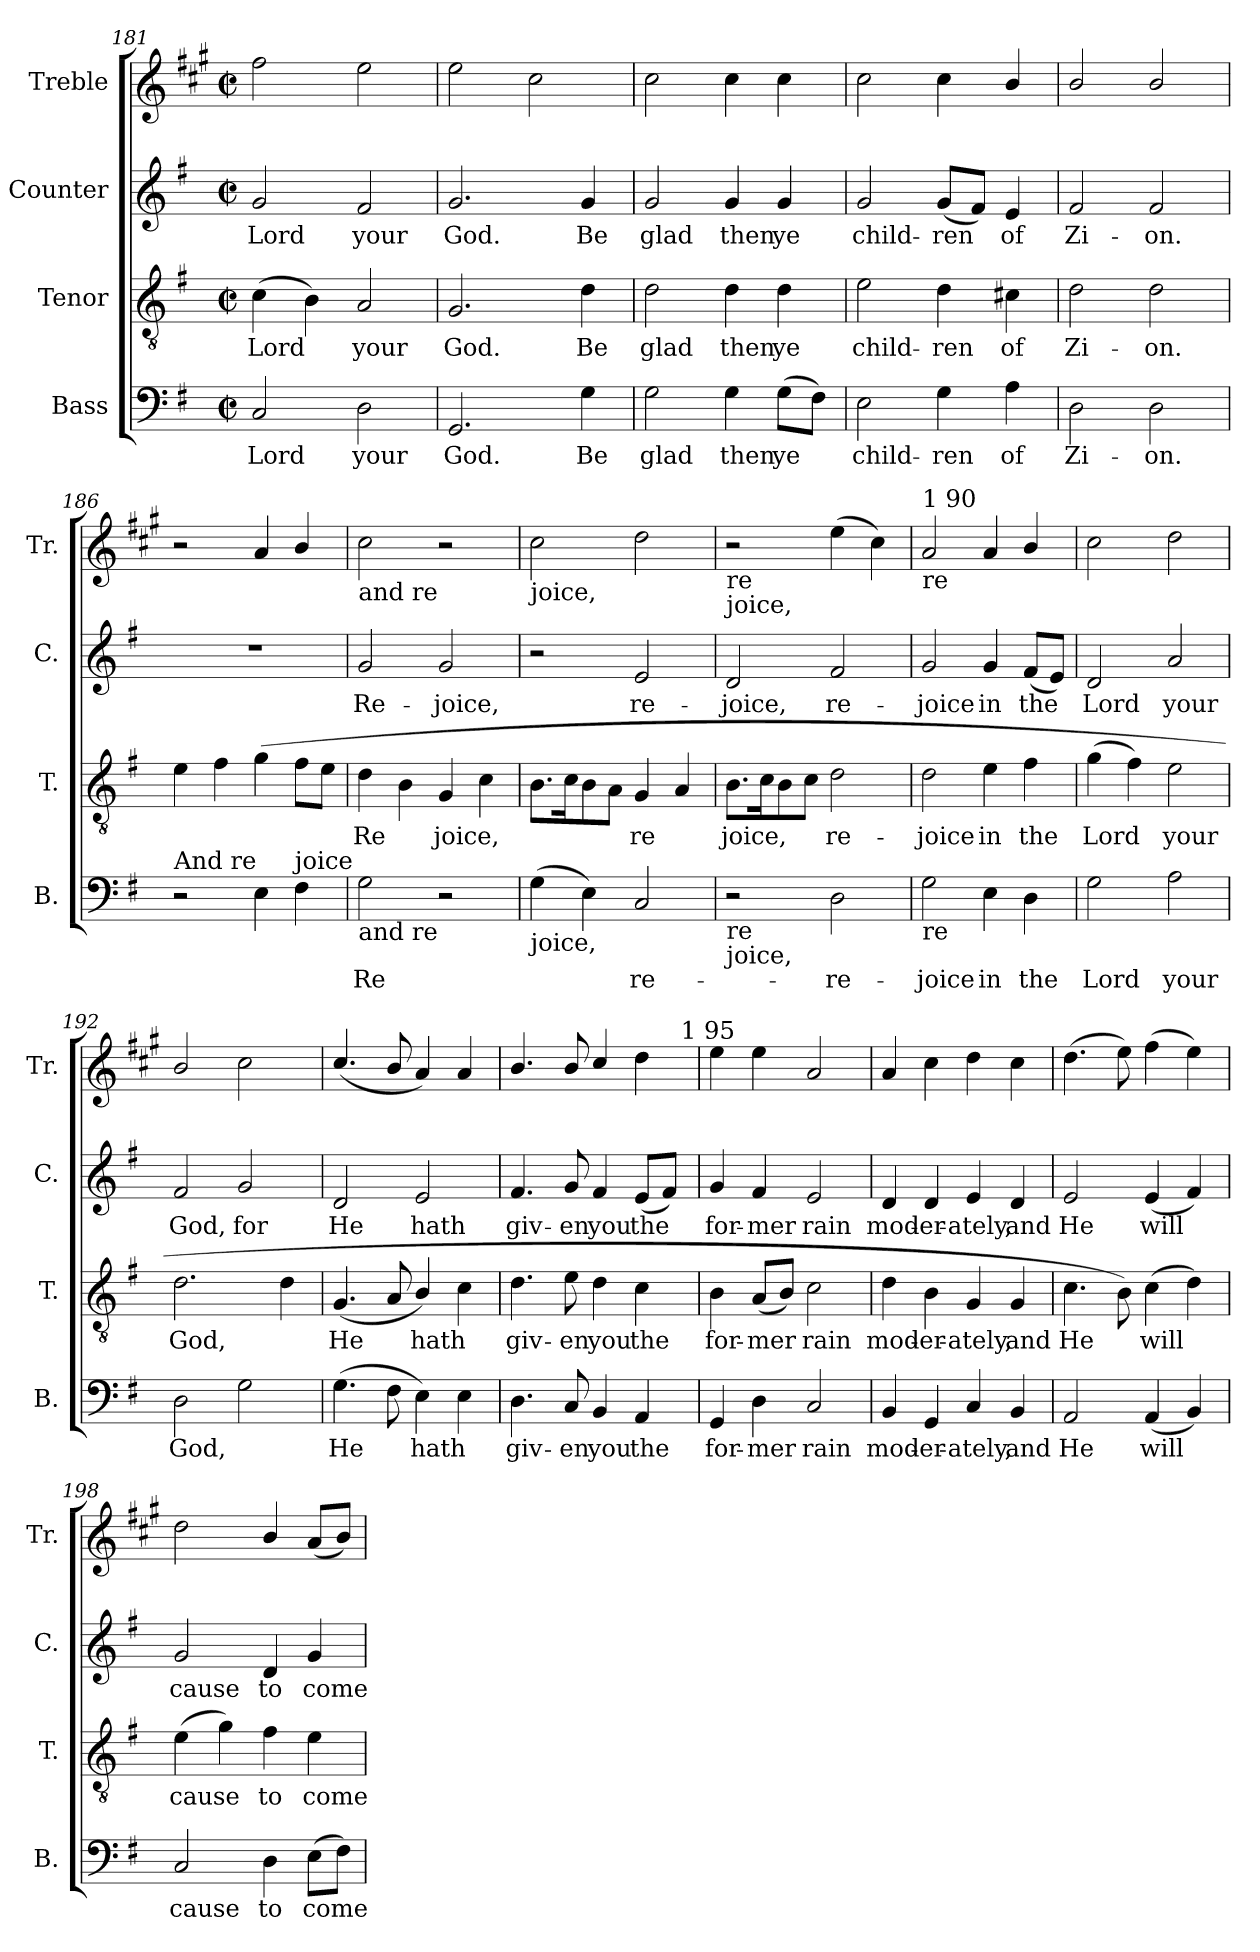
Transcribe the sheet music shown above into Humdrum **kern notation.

**kern	**text	**kern	**text	**kern	**text	**kern
*part4	*part4	*part3	*part3	*part2	*part2	*part1
*staff4	*staff4	*staff3	*staff3	*staff2	*staff2	*staff1
*I"Bass	*	*I"Tenor	*	*I"Counter	*	*I"Treble
*I'B.	*	*I'T.	*	*I'C.	*	*I'Tr.
*clefF4	*	*clefGv2	*	*clefG2	*	*clefG2
*	*	*	*	*	*	*ITrd1c2
*k[f#]	*	*k[f#]	*	*k[f#]	*	*k[f#]
*G:	*	*G:	*	*G:	*	*G:
*M2/2	*	*M2/2	*	*M2/2	*	*M2/2
*met(c|)	*	*met(c|)	*	*met(c|)	*	*met(c|)
=181	=181	=181	=181	=181	=181	=181
!	!LO:LY:a:cj	!	!LO:LY:a:cj	!	!LO:LY:b:cj	!
2C/	Lord	(>4c\	Lord	2g/	Lord	2ee\
!	!	!	!LO:LY:a:cj	!	!	!
.	.	4B\)	.	.	.	.
!	!LO:LY:a:cj	!	!LO:LY:a:cj	!	!LO:LY:b:cj	!
2D\	your	2A/	your	2f#/	your	2dd\
=182	=182	=182	=182	=182	=182	=182
!	!LO:LY:a:cj	!	!LO:LY:a:cj	!	!LO:LY:b:cj	!
2.GG/	God.	2.G/	God.	2.g/	God.	2dd\
.	.	.	.	.	.	2b\
!	!LO:LY:a:cj	!	!LO:LY:a:cj	!	!LO:LY:b:cj	!
4G\	Be	4d\	Be	4g/	Be	.
!!LO:LB:g=z
=183	=183	=183	=183	=183	=183	=183
!	!LO:LY:a:cj	!	!LO:LY:a:cj	!	!LO:LY:b:cj	!
2G\	glad	2d\	glad	2g/	glad	2b\
!	!LO:LY:a:cj	!	!LO:LY:a:cj	!	!LO:LY:b:cj	!
4G\	then	4d\	then	4g/	then	4b\
!	!LO:LY:a:cj	!	!LO:LY:a:cj	!	!LO:LY:b:cj	!
(>8G\L	ye	4d\	ye	4g/	ye	4b\
!	!LO:LY:a:cj	!	!	!	!	!
8F#\J)	.	.	.	.	.	.
=184	=184	=184	=184	=184	=184	=184
!	!LO:LY:a:cj	!	!LO:LY:a:cj	!	!LO:LY:b:cj	!
2E\	child-	2e\	child-	2g/	child-	2b\
!	!LO:LY:a:cj	!	!LO:LY:a:cj	!	!LO:LY:b:cj	!
4G\	-ren	4d\	-ren	(<8g/L	-ren	4b\
!	!	!	!	!	!LO:LY:b:cj	!
.	.	.	.	8f#/J)	.	.
!	!LO:LY:a:cj	!	!LO:LY:a:cj	!	!LO:LY:b:cj	!
4A\	of	4c#X\	of	4e/	of	4a>/
=185	=185	=185	=185	=185	=185	=185
!	!LO:LY:a:cj	!	!LO:LY:a:cj	!	!LO:LY:b:cj	!
2D\	Zi-	2d\	Zi-	2f#/	Zi-	2a/
!	!LO:LY:a:cj	!	!LO:LY:a:cj	!	!LO:LY:b:cj	!
2D\	-on.	2d\	-on.	2f#/	-on.	2a/
=186	=186	=186	=186	=186	=186	=186
!LO:TX:a:t=And re	!	!	!	!	!	!
!	!	!	!LO:LY:a:cj	!	!	!
2r	.	4e\	.	1r	.	2r
!	!	!	!LO:LY:a:cj	!	!	!
.	.	4f#\	.	.	.	.
!	!LO:LY:a:cj	!	!LO:LY:a:cj	!	!	!
4E\	.	(>4g\	.	.	.	4g/
!LO:TX:a:t=joice	!	!	!	!	!	!
!	!LO:LY:a:cj	!	!LO:LY:a:cj	!	!	!
4F#\	.	8f#\L	.	.	.	4a/
!	!	!	!LO:LY:a:cj	!	!	!
.	.	8e\J	.	.	.	.
=187	=187	=187	=187	=187	=187	=187
!	!	!	!	!	!	!LO:TX:b:t=and re
!LO:TX:b:t=and re	!	!	!	!	!	!
!	!LO:LY:a:cj	!	!LO:LY:a:cj	!	!LO:LY:b:cj	!
2G\	Re-	4d\	Re-	2g/	Re-	2b\
!	!	!	!LO:LY:a:cj	!	!	!
.	.	4B\	--	.	.	.
!	!	!	!LO:LY:a:cj	!	!LO:LY:b:cj	!
2r	.	4G/	-joice,	2g/	-joice,	2r
!	!	!	!LO:LY:a:cj	!	!	!
.	.	4c\	.	.	.	.
=188	=188	=188	=188	=188	=188	=188
!	!	!	!	!	!	!LO:TX:b:t=joice,
!LO:TX:b:t=joice,	!	!	!	!	!	!
!	!LO:LY:a:cj	!	!LO:LY:a:cj	!	!	!
(>4G\	--	8.B\L	.	2r	.	2b\
!	!	!	!LO:LY:a:cj	!	!	!
.	.	16c\	.	.	.	.
!	!LO:LY:a:cj	!	!LO:LY:a:cj	!	!	!
4E\)	--	8B\	.	.	.	.
!	!	!	!LO:LY:a:cj	!	!	!
.	.	8A\J	.	.	.	.
!	!LO:LY:a:cj	!	!LO:LY:a:cj	!	!LO:LY:b:cj	!
2C/	-re-	4G/	re-	2e/	re-	2cc\
!	!	!	!LO:LY:a:cj	!	!	!
.	.	4A/	--	.	.	.
=189	=189	=189	=189	=189	=189	=189
!	!	!	!	!	!	!LO:TX:b:t=re
!	!	!	!	!	!	!LO:TX:b:t=joice,
!LO:TX:b:t=re	!	!	!	!	!	!
!LO:TX:b:t=joice,	!	!	!	!	!	!
!	!	!	!LO:LY:a:cj	!	!LO:LY:b:cj	!
2r	.	8.B\L	-joice,	2d/	-joice,	2r
!	!	!	!LO:LY:a:cj	!	!	!
.	.	16c\	.	.	.	.
!	!	!	!LO:LY:a:cj	!	!	!
.	.	8B\	.	.	.	.
!	!	!	!LO:LY:a:cj	!	!	!
.	.	8c\J	.	.	.	.
!	!LO:LY:a:cj	!	!LO:LY:a:cj	!	!LO:LY:b:cj	!
2D\	-re-	2d\	re-	2f#/	re-	(>4dd\
.	.	.	.	.	.	4b\)
!!LO:PB:g=z
=190	=190	=190	=190	=190	=190	=190
!	!	!	!	!	!	!LO:TX:a:t=1 90
!	!	!	!	!	!	!LO:TX:b:t=re
!LO:TX:b:t=re	!	!	!	!	!	!
!	!LO:LY:a:cj	!	!LO:LY:a:cj	!	!LO:LY:b:cj	!
2G\	-joice	2d\	-joice	2g/	-joice	2g/
!	!LO:LY:a:cj	!	!LO:LY:a:cj	!	!LO:LY:b:cj	!
4E\	in	4e\	in	4g/	in	4g/
!	!LO:LY:a:cj	!	!LO:LY:a:cj	!	!LO:LY:b:cj	!
4D\	the	4f#\	the	(<8f#/L	the	4a/
!	!	!	!	!	!LO:LY:b:cj	!
.	.	.	.	8e/J)	.	.
=191	=191	=191	=191	=191	=191	=191
!	!LO:LY:a:cj	!	!LO:LY:a:cj	!	!LO:LY:b:cj	!
2G\	Lord	(>4g\	Lord	2d/	Lord	2b\
!	!	!	!LO:LY:a:cj	!	!	!
.	.	4f#\)	.	.	.	.
!	!LO:LY:a:cj	!	!LO:LY:a:cj	!	!LO:LY:b:cj	!
2A\	your	2e\	your	2a/	your	2cc\
=192	=192	=192	=192	=192	=192	=192
!	!LO:LY:a:cj	!	!LO:LY:a:cj	!	!LO:LY:b:cj	!
2D\	God,	2.d\	God,	2f#/	God,	2a/
!	!LO:LY:a:cj	!	!	!	!LO:LY:b:cj	!
2G\	.	.	.	2g/	for	2b\
!	!	!	!LO:LY:a:cj	!	!	!
.	.	4d\	.	.	.	.
=193	=193	=193	=193	=193	=193	=193
!	!LO:LY:a:cj	!	!LO:LY:a:cj	!	!LO:LY:b:cj	!
(>4.G\	He	(<4.G/	He	2d/	He	(<4.b/
!	!LO:LY:a:cj	!	!LO:LY:a:cj	!	!	!
8F#\	.	8A/	.	.	.	8a/
!	!LO:LY:a:cj	!	!LO:LY:a:cj	!	!LO:LY:b:cj	!
4E\)	hath	4B/)	hath	2e/	hath	4g/)
!	!LO:LY:a:cj	!	!LO:LY:a:cj	!	!	!
4E\	.	4c\	.	.	.	4g/
=194	=194	=194	=194	=194	=194	=194
!	!LO:LY:a:cj	!	!LO:LY:a:cj	!	!LO:LY:b:cj	!
*	*	*	*	*	*	*^
4.D\	giv-	4.d\	giv-	4.f#/	giv-	4.a/	2...ryy
!	!LO:LY:a:cj	!	!LO:LY:a:cj	!	!LO:LY:b:cj	!	!
8C/	-en	8e\	-en	8g/	-en	8a/	.
!	!LO:LY:a:cj	!	!LO:LY:a:cj	!	!LO:LY:b:cj	!	!
4BB/	you	4d\	you	4f#/	you	4b/	.
!	!LO:LY:a:cj	!	!LO:LY:a:cj	!	!LO:LY:b:cj	!	!
4AA/	the	4c\	the	(<8e/L	the	4cc\	.
!	!	!	!	!	!LO:LY:b:cj	!	!
.	.	.	.	8f#/J)	.	.	.
!	!	!	!	!	!	!	!LO:TX:a:t=1 95
.	.	.	.	.	.	.	16ryy
=195	=195	=195	=195	=195	=195	=195	=195
!	!LO:LY:a:cj	!	!LO:LY:a:cj	!	!LO:LY:b:cj	!	!
*	*	*	*	*	*	*v	*v
4GG/	for-	4B\	for-	4g/	for-	4dd\
!	!LO:LY:a:cj	!	!LO:LY:a:cj	!	!LO:LY:b:cj	!
4D\	-mer	(<8A/L	-mer	4f#/	-mer	4dd\
!	!	!	!LO:LY:a:cj	!	!	!
.	.	8B/J)	.	.	.	.
!	!LO:LY:a:cj	!	!LO:LY:a:cj	!	!LO:LY:b:cj	!
2C/	rain	2c\	rain	2e/	rain	2g/
=196	=196	=196	=196	=196	=196	=196
!	!LO:LY:a:cj	!	!LO:LY:a:cj	!	!LO:LY:b:cj	!
4BB/	mod-	4d\	mod-	4d/	mod-	4g/
!	!LO:LY:a:cj	!	!LO:LY:a:cj	!	!LO:LY:b:cj	!
4GG/	-er-	4B\	-er-	4d/	-er-	4b\
!	!LO:LY:a:cj	!	!LO:LY:a:cj	!	!LO:LY:b:cj	!
4C/	-ately,	4G/	-ately,	4e/	-ately,	4cc\
!	!LO:LY:a:cj	!	!LO:LY:a:cj	!	!LO:LY:b:cj	!
4BB/	and	4G/	and	4d/	and	4b\
!!LO:PB:g=z
=197	=197	=197	=197	=197	=197	=197
!	!LO:LY:a:cj	!	!LO:LY:a:cj	!	!LO:LY:b:cj	!
2AA/	He	4.c\	He	2e/	He	(>4.cc\
!	!	!	!LO:LY:a:cj	!	!	!
.	.	8B\)	.	.	.	8dd\)
!	!LO:LY:a:cj	!	!LO:LY:a:cj	!	!LO:LY:b:cj	!
(<4AA/	will	(>4c\	will	(<4e/	will	(>4ee\
!	!LO:LY:a:cj	!	!LO:LY:a:cj	!	!LO:LY:b:cj	!
4BB/)	.	4d\)	.	4f#/)	.	4dd\)
=198	=198	=198	=198	=198	=198	=198
!	!LO:LY:a:cj	!	!LO:LY:a:cj	!	!LO:LY:b:cj	!
2C/	cause	(>4e\	cause	2g/	cause	2cc\
!	!	!	!LO:LY:a:cj	!	!	!
.	.	4g\)	.	.	.	.
!	!LO:LY:a:cj	!	!LO:LY:a:cj	!	!LO:LY:b:cj	!
4D\	to	4f#\	to	4d/	to	4a/
!	!LO:LY:a:cj	!	!LO:LY:a:cj	!	!LO:LY:b:cj	!
(>8E\L	come	4e\	come	4g/	come	(<8g/L
!	!LO:LY:a:cj	!	!	!	!	!
8F#\J)	.	.	.	.	.	8a/J)
=	=	=	=	=	=	=
*-	*-	*-	*-	*-	*-	*-
